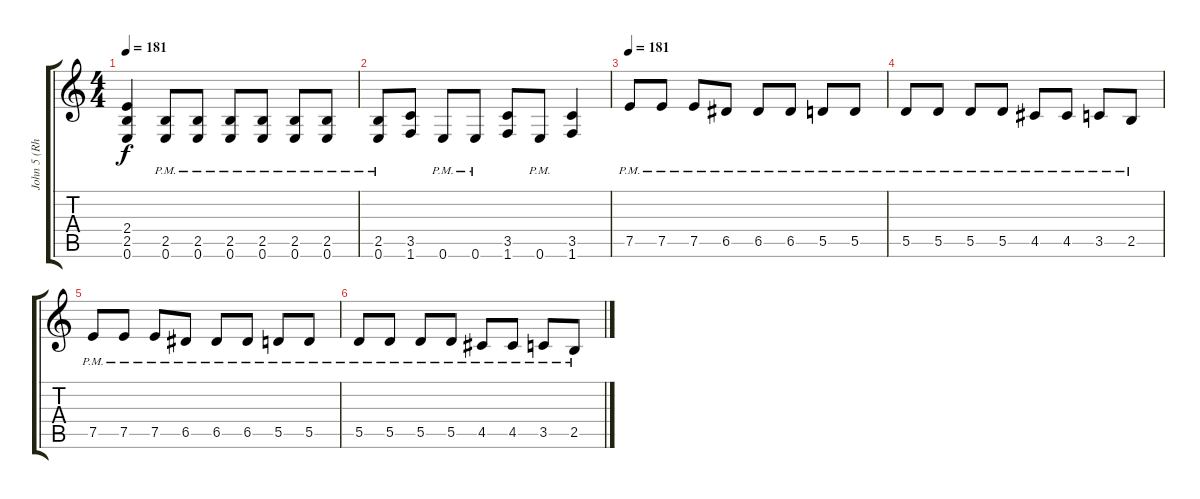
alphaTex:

\track ("John 5 (Rhythm 2)" "John 5 (Rh") {instrument distortionguitar}
\staff {score tabs}
\tuning (E4 B3 G3 D3 A2 E2) {hide}
\ts (4 4)
\tempo 181
\clef g2
\ks c
(2.4 2.5 0.6).4{dy f} (2.5{pm} 0.6{pm}).8 (2.5{pm} 0.6{pm}).8 (2.5{pm} 0.6{pm}).8 (2.5{pm} 0.6{pm}).8 (2.5{pm} 0.6{pm}).8 (2.5{pm} 0.6{pm}).8 |
(2.5{pm} 0.6{pm}).8 (3.5 1.6).8 0.6{pm}.8 0.6{pm}.8 (3.5 1.6).8 0.6{pm}.8 (3.5 1.6).4 |
\tempo 181
7.5{pm}.8 7.5{pm}.8 7.5{pm}.8 6.5{pm}.8 6.5{pm}.8 6.5{pm}.8 5.5{pm}.8 5.5{pm}.8 |
5.5{pm}.8 5.5{pm}.8 5.5{pm}.8 5.5{pm}.8 4.5{pm}.8 4.5{pm}.8 3.5{pm}.8 2.5{pm}.8 |
7.5{pm}.8 7.5{pm}.8 7.5{pm}.8 6.5{pm}.8 6.5{pm}.8 6.5{pm}.8 5.5{pm}.8 5.5{pm}.8 |
5.5{pm}.8 5.5{pm}.8 5.5{pm}.8 5.5{pm}.8 4.5{pm}.8 4.5{pm}.8 3.5{pm}.8 2.5{pm}.8
